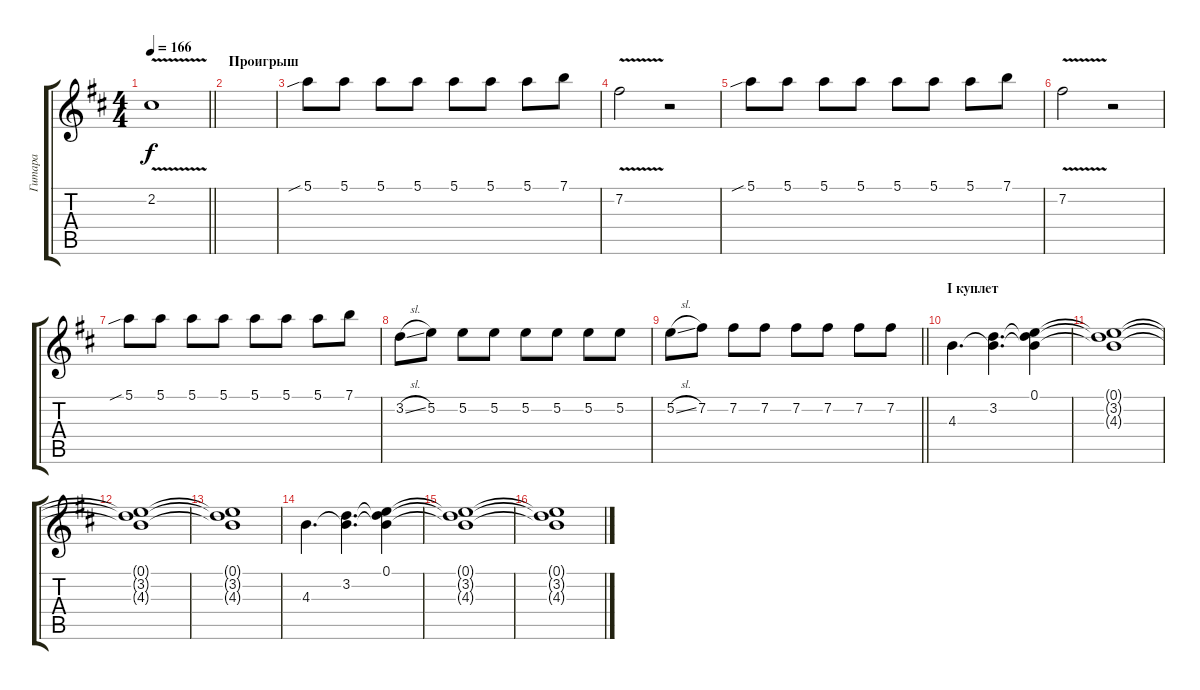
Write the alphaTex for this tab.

\track ("Гитара" "Гитара") {instrument distortionguitar}
\staff {score tabs}
\tuning (E4 B3 G3 D3 A2 E2) {hide}
\ts (4 4)
\tempo 166
\clef g2
\barLineRight lightlight
\ks bminor
2.2{v}.1{dy f} |
\section ("" "Проигрыш")
|
5.1{sib}.8 5.1.8 5.1.8 5.1.8 5.1.8 5.1.8 5.1.8 7.1.8 |
7.2{v}.2 r.2 |
5.1{sib}.8 5.1.8 5.1.8 5.1.8 5.1.8 5.1.8 5.1.8 7.1.8 |
7.2{v}.2 r.2 |
5.1{sib}.8 5.1.8 5.1.8 5.1.8 5.1.8 5.1.8 5.1.8 7.1.8 |
3.2{sl}.8 5.2.8 5.2.8 5.2.8 5.2.8 5.2.8 5.2.8 5.2.8 |
\barLineRight lightlight
5.2{sl}.8 7.2.8 7.2.8 7.2.8 7.2.8 7.2.8 7.2.8 7.2.8 |
\section ("" "I куплет")
4.3.4{d volume 5} (3.2 4.3{t}).4{d} (0.1 3.2{t} 4.3{t}).4 |
(0.1{t} 3.2{t} 4.3{t}).1 |
(0.1{t} 3.2{t} 4.3{t}).1 |
(0.1{t} 3.2{t} 4.3{t}).1 |
4.3.4{d volume 12} (3.2 4.3{t}).4{d volume 6} (0.1 3.2{t} 4.3{t}).4 |
(0.1{t} 3.2{t} 4.3{t}).1 |
(0.1{t} 3.2{t} 4.3{t}).1
